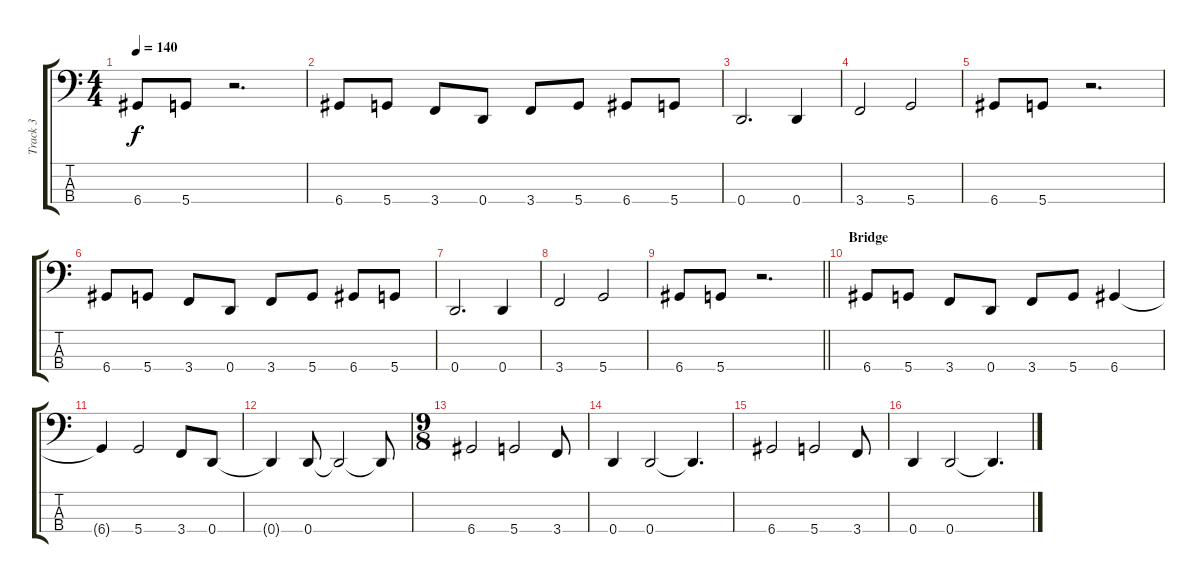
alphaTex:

\track ("Track 3" "Track 3") {instrument electricbassfinger}
\staff {score tabs}
\tuning (G2 D2 A1 D1) {hide}
\ts (4 4)
\tempo 140
\clef f4
\ks c
6.4.8{dy f} 5.4.8 r.2{d} |
6.4.8 5.4.8 3.4.8 0.4.8 3.4.8 5.4.8 6.4.8 5.4.8 |
0.4.2{d} 0.4.4 |
3.4.2 5.4.2 |
6.4.8 5.4.8 r.2{d} |
6.4.8 5.4.8 3.4.8 0.4.8 3.4.8 5.4.8 6.4.8 5.4.8 |
0.4.2{d} 0.4.4 |
3.4.2 5.4.2 |
\barLineRight lightlight
6.4.8 5.4.8 r.2{d} |
\section ("" "Bridge")
6.4.8 5.4.8 3.4.8 0.4.8 3.4.8 5.4.8 6.4.4 |
6.4{t}.4 5.4.2 3.4.8 0.4.8 |
0.4{t}.4 0.4.8 0.4{t}.2 0.4{t}.8 |
\ts (9 8)
6.4.2 5.4.2 3.4.8 |
0.4.4 0.4.2 0.4{t}.4{d} |
6.4.2 5.4.2 3.4.8 |
0.4.4 0.4.2 0.4{t}.4{d}
